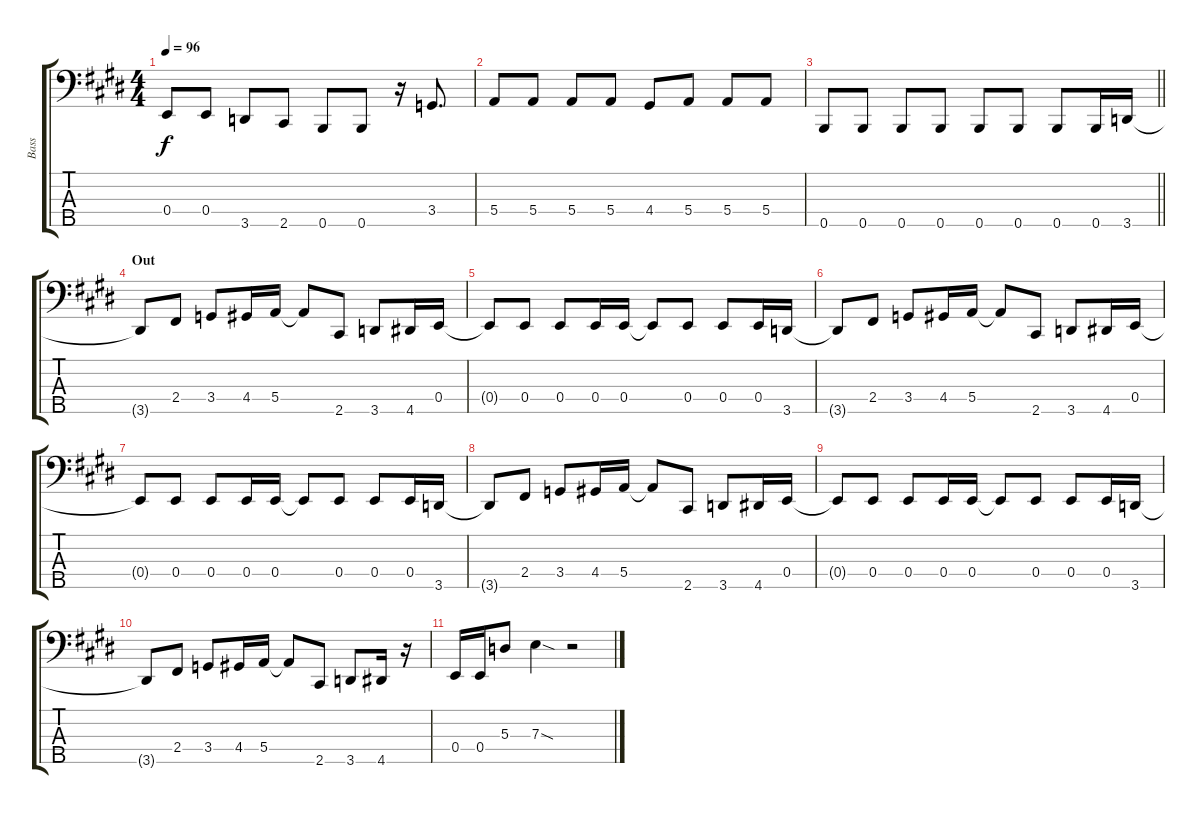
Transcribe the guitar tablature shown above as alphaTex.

\track ("Bass" "Bass") {instrument electricbassfinger}
\staff {score tabs}
\tuning (G2 D2 A1 E1 B0) {hide}
\ts (4 4)
\tempo 96
\clef f4
\ks c#minor
0.4.8{dy f} 0.4.8 3.5.8 2.5.8 0.5.8 0.5.8 r.16 3.4.8{d} |
5.4.8 5.4.8 5.4.8 5.4.8 4.4.8 5.4.8 5.4.8 5.4.8 |
\barLineRight lightlight
\ks e
0.5.8 0.5.8 0.5.8 0.5.8 0.5.8 0.5.8 0.5.8 0.5.16 3.5.16 |
\section ("" "Out")
\ks c#minor
3.5{t}.8 2.4.8 3.4.8 4.4.16 5.4.16 5.4{t}.8 2.5.8 3.5.8 4.5.16 0.4.16 |
0.4{t}.8 0.4.8 0.4.8 0.4.16 0.4.16 0.4{t}.8 0.4.8 0.4.8 0.4.16 3.5.16 |
3.5{t}.8 2.4.8 3.4.8 4.4.16 5.4.16 5.4{t}.8 2.5.8 3.5.8 4.5.16 0.4.16 |
0.4{t}.8 0.4.8 0.4.8 0.4.16 0.4.16 0.4{t}.8 0.4.8 0.4.8 0.4.16 3.5.16 |
3.5{t}.8 2.4.8 3.4.8 4.4.16 5.4.16 5.4{t}.8 2.5.8 3.5.8 4.5.16 0.4.16 |
0.4{t}.8 0.4.8 0.4.8 0.4.16 0.4.16 0.4{t}.8 0.4.8 0.4.8 0.4.16 3.5.16 |
3.5{t}.8 2.4.8 3.4.8 4.4.16 5.4.16 5.4{t}.8 2.5.8 3.5.8 4.5.16 r.16 |
0.4.16 0.4.16 5.3.8 7.3{sod}.4 r.2
